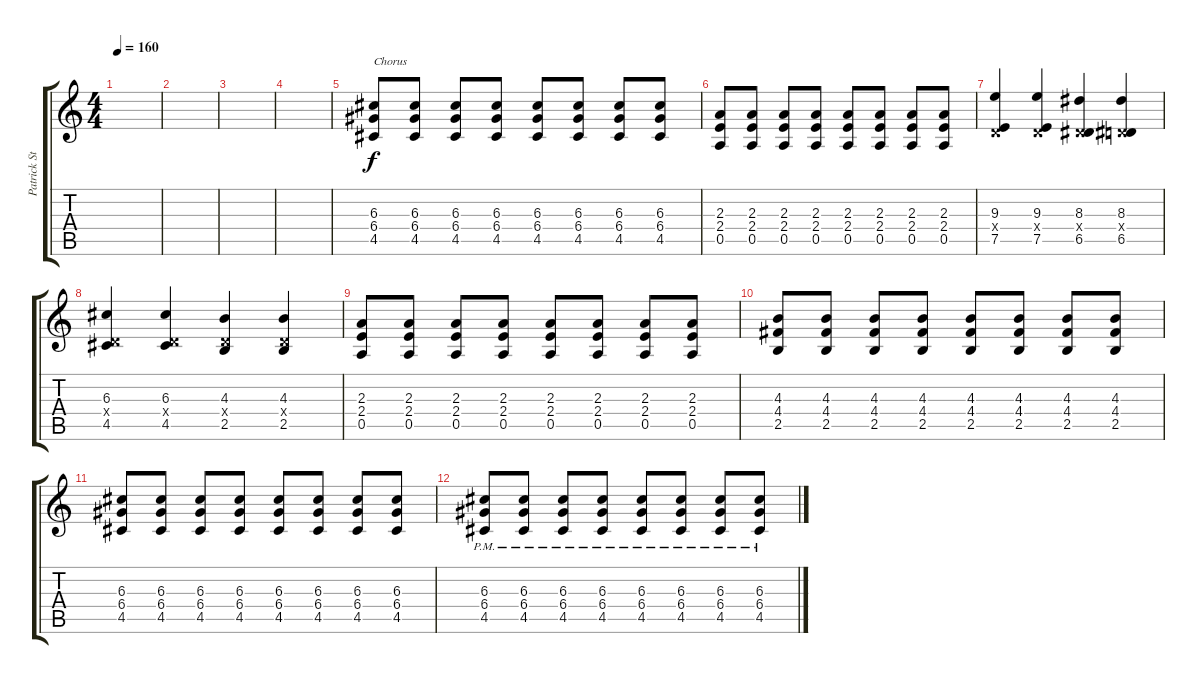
\track ("Patrick Stump" "Patrick St") {instrument overdrivenguitar}
\staff {score tabs}
\tuning (E4 B3 G3 D3 A2 E2) {hide}
\ts (4 4)
\tempo 160
\clef g2
\ks c
|
|
|
|
(6.3 6.4 4.5).8{txt "Chorus"} (6.3 6.4 4.5).8 (6.3 6.4 4.5).8 (6.3 6.4 4.5).8 (6.3 6.4 4.5).8 (6.3 6.4 4.5).8 (6.3 6.4 4.5).8 (6.3 6.4 4.5).8 |
(2.3 2.4 0.5).8 (2.3 2.4 0.5).8 (2.3 2.4 0.5).8 (2.3 2.4 0.5).8 (2.3 2.4 0.5).8 (2.3 2.4 0.5).8 (2.3 2.4 0.5).8 (2.3 2.4 0.5).8 |
(9.3 0.4{x} 7.5).4 (9.3 0.4{x} 7.5).4 (8.3 0.4{x} 6.5).4 (8.3 0.4{x} 6.5).4 |
(6.3 0.4{x} 4.5).4 (6.3 0.4{x} 4.5).4 (4.3 0.4{x} 2.5).4 (4.3 0.4{x} 2.5).4 |
(2.3 2.4 0.5).8 (2.3 2.4 0.5).8 (2.3 2.4 0.5).8 (2.3 2.4 0.5).8 (2.3 2.4 0.5).8 (2.3 2.4 0.5).8 (2.3 2.4 0.5).8 (2.3 2.4 0.5).8 |
(4.3 4.4 2.5).8 (4.3 4.4 2.5).8 (4.3 4.4 2.5).8 (4.3 4.4 2.5).8 (4.3 4.4 2.5).8 (4.3 4.4 2.5).8 (4.3 4.4 2.5).8 (4.3 4.4 2.5).8 |
(6.3 6.4 4.5).8 (6.3 6.4 4.5).8 (6.3 6.4 4.5).8 (6.3 6.4 4.5).8 (6.3 6.4 4.5).8 (6.3 6.4 4.5).8 (6.3 6.4 4.5).8 (6.3 6.4 4.5).8 |
(6.3{pm} 6.4{pm} 4.5{pm}).8 (6.3{pm} 6.4{pm} 4.5{pm}).8 (6.3{pm} 6.4{pm} 4.5{pm}).8 (6.3{pm} 6.4{pm} 4.5{pm}).8 (6.3{pm} 6.4{pm} 4.5{pm}).8 (6.3{pm} 6.4{pm} 4.5{pm}).8 (6.3{pm} 6.4{pm} 4.5{pm}).8 (6.3{pm} 6.4{pm} 4.5{pm}).8
